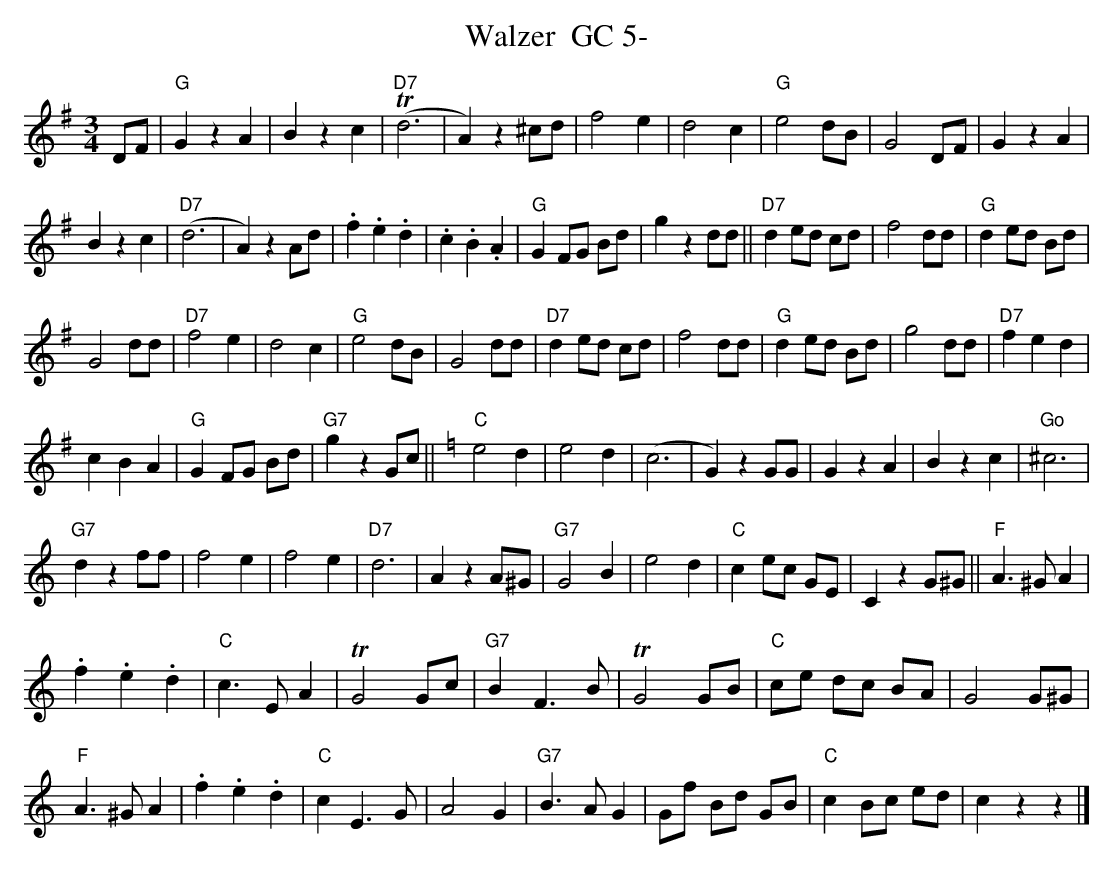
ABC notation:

X:1
T:Walzer  GC 5-
M:3/4
L:1/4
K:Gmaj%%MIDI gchordon
D/2F/2 | "G"GzA | Bzc | "D7"(Td3 | A)z^c/2d/2 | f2e | d2c | "G"e2d/2B/2 | G2D/2F/2 | GzA |
Bzc | "D7"(d3 | A)zA/2d/2 | .f.e.d | .c.B.A | "G"GF/2G/2 B/2d/2 | gzd/2d/2 || "D7"d e/2d/2 c/2d/2 | f2d/2d/2 | "G"de/2d/2 B/2d/2 |
G2 d/2d/2 | "D7"f2e | d2c | "G"e2d/2B/2 | G2d/2d/2 | "D7"de/2d/2 c/2d/2 | f2d/2d/2 | "G"de/2d/2 B/2d/2 | g2d/2d/2 | "D7"fed |
cBA | "G"GF/2G/2 B/2d/2 | "G7"gzG/2c/2 || [K:Cmaj] "C"e2d | e2d | (c3 | G)zG/2G/2 | GzA | Bzc | "Go"^c3 |
"G7"dzf/2f/2 | f2e | f2e | "D7"d3 | AzA/2^G/2 | "G7"G2B | e2d | "C"ce/2c/2 G/2E/2 | CzG/2^G/2 || "F"A>^GA |
.f.e.d | "C"c>EA | TG2G/2c/2 | "G7"BF>B | TG2G/2B/2 | "C"c/2e/2 d/2c/2 B/2A/2 | G2G/2^G/2 |
"F"A>^GA | .f.e.d | "C"cE>G | A2G | "G7"B>AG | G/2f/2 B/2d/2 G/2B/2 | "C"cB/2c/2 e/2d/2 | czz |]
